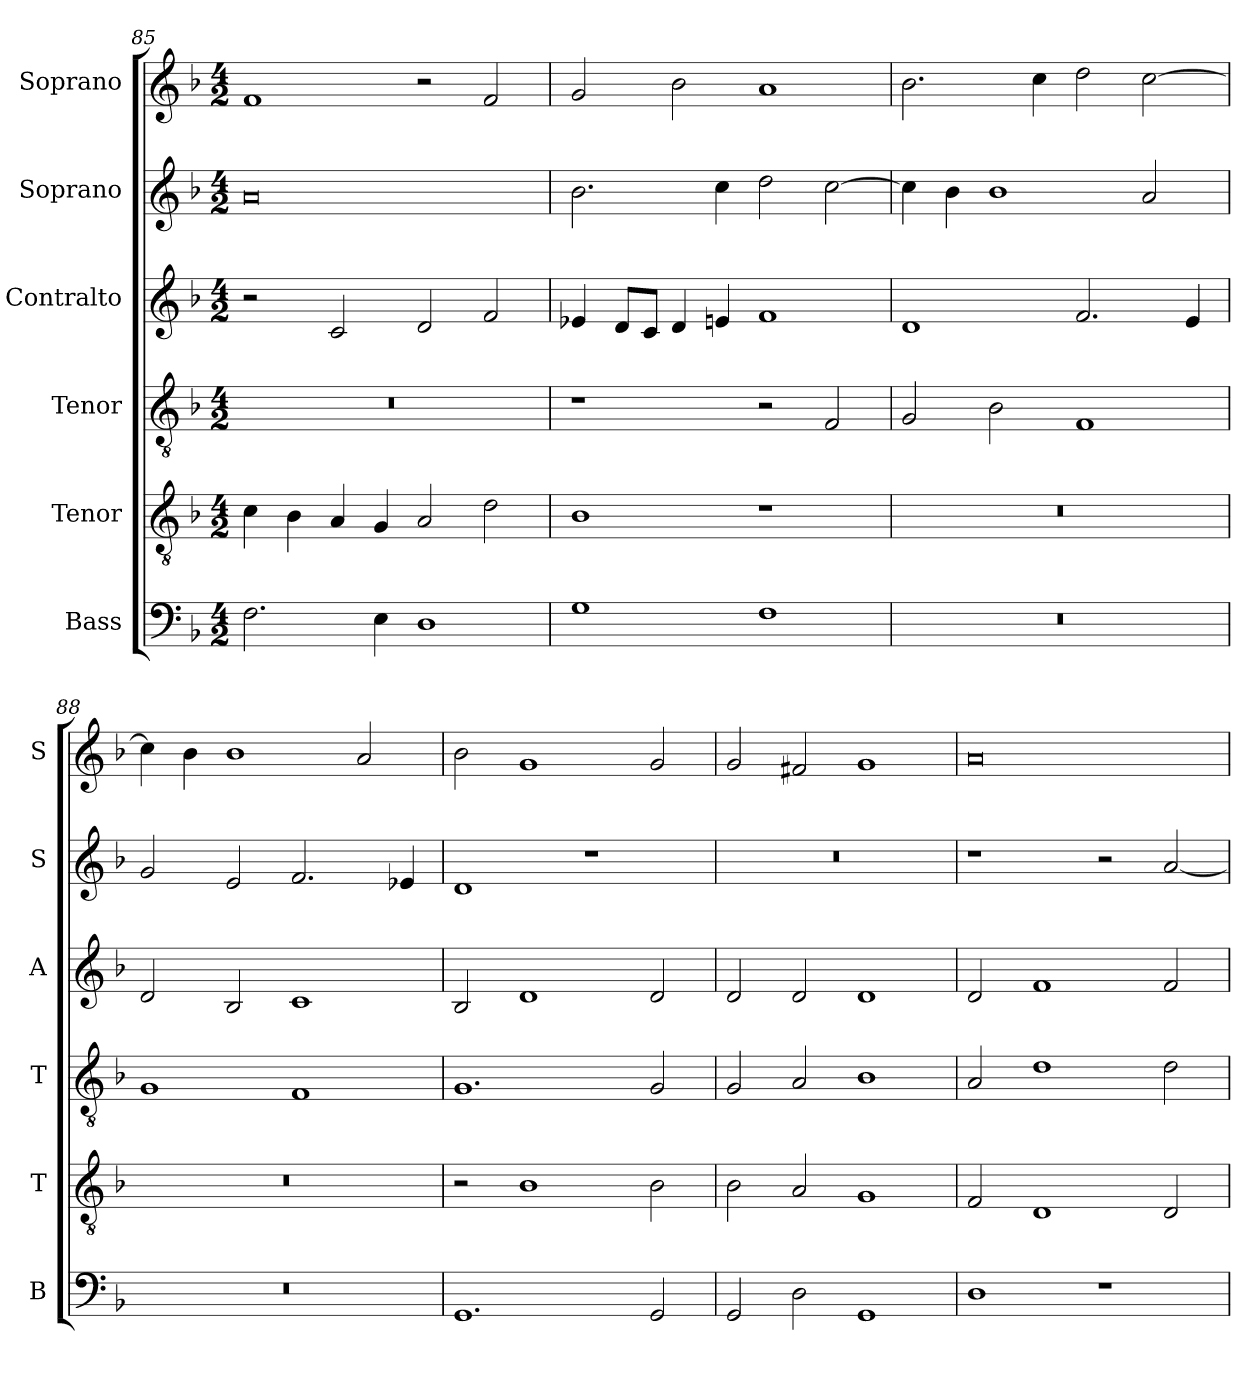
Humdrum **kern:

**kern	**kern	**kern	**kern	**kern	**kern
*part6	*part5	*part4	*part3	*part2	*part1
*staff6	*staff5	*staff4	*staff3	*staff2	*staff1
*I"Bass	*I"Tenor	*I"Tenor	*I"Contralto	*I"Soprano	*I"Soprano
*I'B	*I'T	*I'T	*I'A	*I'S	*I'S
*clefF4	*clefGv2	*clefGv2	*clefG2	*clefG2	*clefG2
*k[b-]	*k[b-]	*k[b-]	*k[b-]	*k[b-]	*k[b-]
*G:dor	*G:dor	*G:dor	*G:dor	*G:dor	*G:dor
*M4/2	*M4/2	*M4/2	*M4/2	*M4/2	*M4/2
=85	=85	=85	=85	=85	=85
2.F	4c	0r	2r	0a	1f
.	4B-	.	.	.	.
.	4A	.	2c	.	.
4E	4G	.	.	.	.
1D	2A	.	2d	.	2r
.	2d	.	2f	.	2f
=86	=86	=86	=86	=86	=86
1G	1B-	1r	4e-X	2.b-	2g
.	.	.	8d/L	.	.
.	.	.	8c/J	.	.
.	.	.	4d	.	2b-
.	.	.	4en	4cc	.
1F	1r	2r	1f	2dd	1a
.	.	2F	.	[2cc	.
=87	=87	=87	=87	=87	=87
0r	0r	2G	1d	4cc]	2.b-
.	.	.	.	4b-	.
.	.	2B-	.	1b-	.
.	.	.	.	.	4cc
.	.	1F	2.f	.	2dd
.	.	.	.	2a	[2cc
.	.	.	4e	.	.
=88	=88	=88	=88	=88	=88
0r	0r	1G	2d	2g	4cc]
.	.	.	.	.	4b-
.	.	.	2B-	2e	1b-
.	.	1F	1c	2.f	.
.	.	.	.	.	2a
.	.	.	.	4e-X	.
=89	=89	=89	=89	=89	=89
1.GG	2r	1.G	2B-	1d	2b-
.	1B-	.	1d	.	1g
.	.	.	.	1r	.
2GG	2B-	2G	2d	.	2g
=90	=90	=90	=90	=90	=90
2GG	2B-	2G	2d	0r	2g
2D	2A	2A	2d	.	2f#X
1GG	1G	1B-	1d	.	1g
=91	=91	=91	=91	=91	=91
1D	2F	2A	2d	1r	0a
.	1D	1d	1f	.	.
1r	.	.	.	2r	.
.	2D	2d	2f	[2a	.
=	=	=	=	=	=
*-	*-	*-	*-	*-	*-
